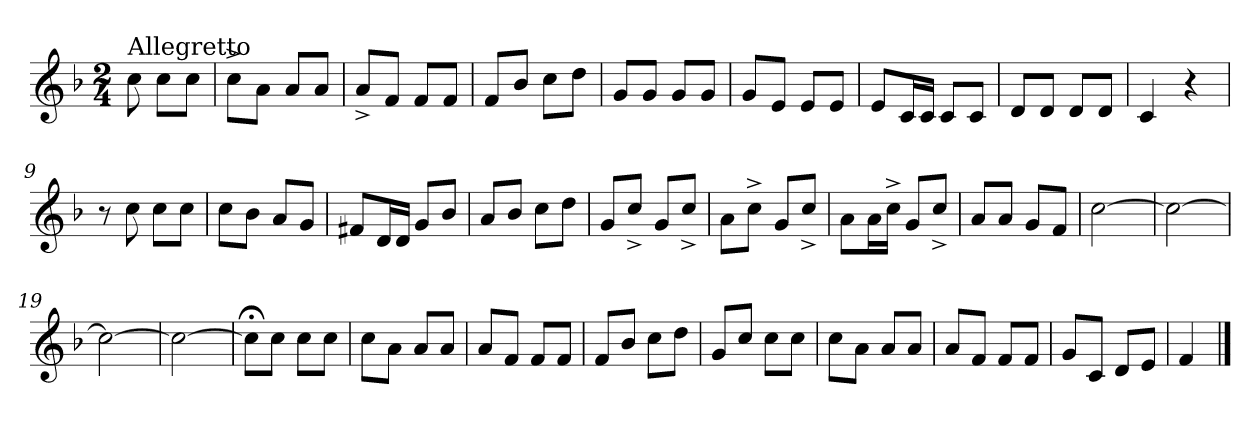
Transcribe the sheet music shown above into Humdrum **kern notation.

**kern
*part1
*staff1
*clefG2
*k[b-]
*F:
*M2/4
=
!LO:TX:a:t=Allegretto
8cc\
8cc\L
8cc\J
=1
8cc^>\L
8a\J
8a/L
8a/J
=2
8a^</L
8f/J
8f/L
8f/J
=3
8f/L
8b-/J
8cc\L
8dd\J
=4
8g/L
8g/J
8g/L
8g/J
=5
8g/L
8e/J
8e/L
8e/J
=6
8e/L
16c/L
16c/JJ
8c/L
8c/J
!!LO:LB:g=z
=7
8d/L
8d/J
8d/L
8d/J
=8
4c/
4r
=9
8r
8cc\
8cc\L
8cc\J
=10
8cc\L
8b-\J
8a/L
8g/J
=11
8f#X/L
16d/L
16d/JJ
8g/L
8b-/J
=12
8a/L
8b-/J
8cc\L
8dd\J
=13
8g/L
8cc^>/J
8g/L
8cc^>/J
=14
8a\L
8cc^>\J
8g/L
8cc^>/J
!!LO:LB:g=z
=15
8a\L
16a\L
16cc^>\JJ
8g/L
8cc^>/J
=16
8a/L
8a/J
8g/L
8f/J
=17
[2cc\
=18
2cc\_
=19
2cc\_
=20
2cc\_
=21
8cc;<\L]
8cc\J
8cc\L
8cc\J
=22
8cc\L
8a\J
8a/L
8a/J
=23
8a/L
8f/J
8f/L
8f/J
!!LO:LB:g=z
=24
8f/L
8b-/J
8cc\L
8dd\J
=25
8g/L
8cc/J
8cc\L
8cc\J
=26
8cc\L
8a\J
8a/L
8a/J
=27
8a/L
8f/J
8f/L
8f/J
=28
8g/L
8c/J
8d/L
8e/J
=29
4f/
==
*-
